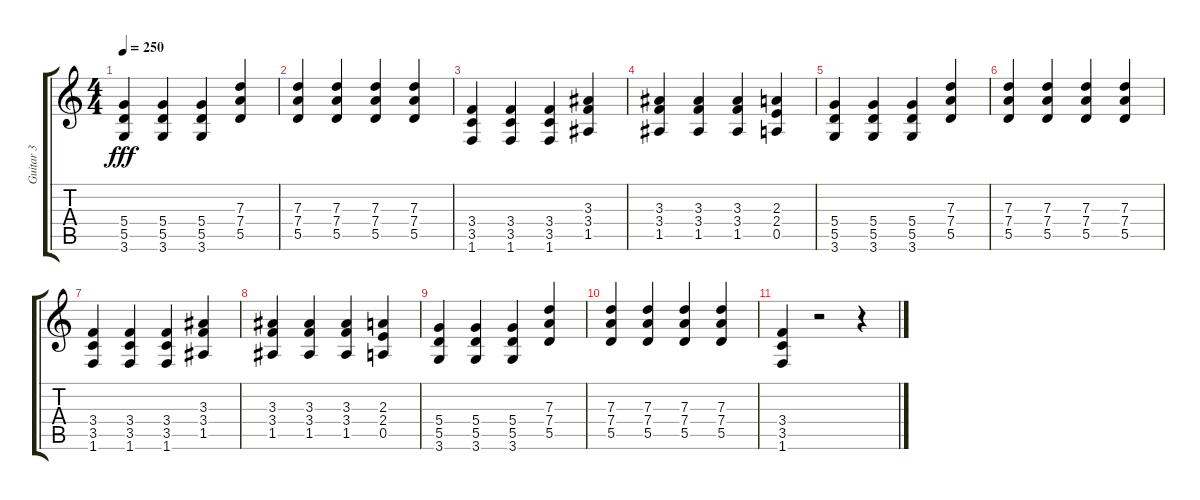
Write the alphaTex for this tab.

\track ("Guitar 3" "Guitar 3") {instrument distortionguitar}
\staff {score tabs}
\tuning (E4 B3 G3 D3 A2 E2) {hide}
\ts (4 4)
\tempo 250
\clef g2
\ks c
(5.4 5.5 3.6).4{dy fff} (5.4 5.5 3.6).4 (5.4 5.5 3.6).4 (7.3 7.4 5.5).4 |
(7.3 7.4 5.5).4 (7.3 7.4 5.5).4 (7.3 7.4 5.5).4 (7.3 7.4 5.5).4 |
(3.4 3.5 1.6).4 (3.4 3.5 1.6).4 (3.4 3.5 1.6).4 (3.3 3.4 1.5).4 |
(3.3 3.4 1.5).4 (3.3 3.4 1.5).4 (3.3 3.4 1.5).4 (2.3 2.4 0.5).4 |
(5.4 5.5 3.6).4 (5.4 5.5 3.6).4 (5.4 5.5 3.6).4 (7.3 7.4 5.5).4 |
(7.3 7.4 5.5).4 (7.3 7.4 5.5).4 (7.3 7.4 5.5).4 (7.3 7.4 5.5).4 |
(3.4 3.5 1.6).4 (3.4 3.5 1.6).4 (3.4 3.5 1.6).4 (3.3 3.4 1.5).4 |
(3.3 3.4 1.5).4 (3.3 3.4 1.5).4 (3.3 3.4 1.5).4 (2.3 2.4 0.5).4 |
(5.4 5.5 3.6).4 (5.4 5.5 3.6).4 (5.4 5.5 3.6).4 (7.3 7.4 5.5).4 |
(7.3 7.4 5.5).4 (7.3 7.4 5.5).4 (7.3 7.4 5.5).4 (7.3 7.4 5.5).4 |
(3.4 3.5 1.6).4 r.2 r.4
